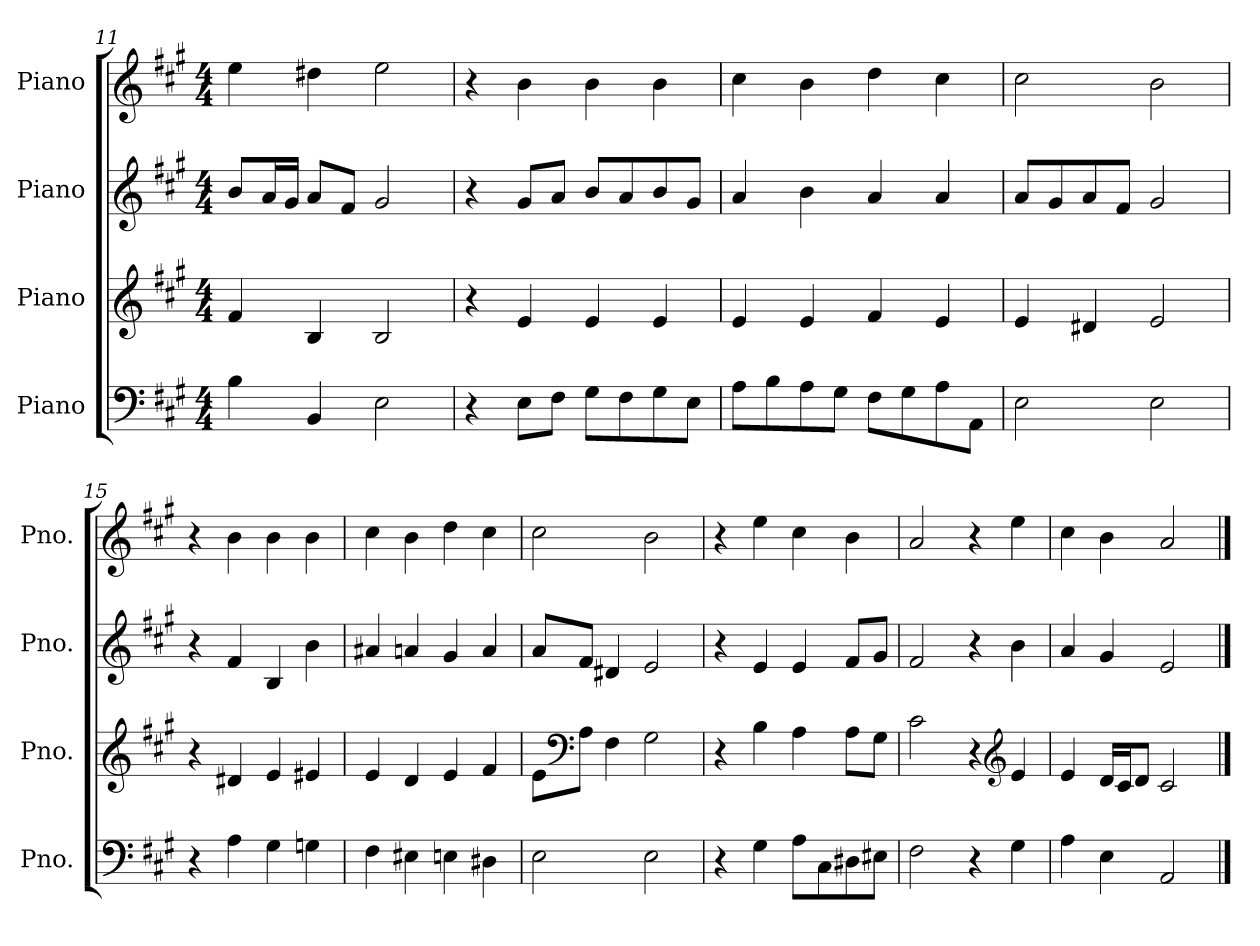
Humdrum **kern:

**kern	**kern	**kern	**kern
*part4	*part3	*part2	*part1
*staff4	*staff3	*staff2	*staff1
*I"Piano	*I"Piano	*I"Piano	*I"Piano
*I'Pno.	*I'Pno.	*I'Pno.	*I'Pno.
*clefF4	*clefG2	*clefG2	*clefG2
*k[f#c#g#]	*k[f#c#g#]	*k[f#c#g#]	*k[f#c#g#]
*M4/4	*M4/4	*M4/4	*M4/4
=11	=11	=11	=11
4B\	4f#/	8b/L	4ee\
.	.	16a/L	.
.	.	16g#/JJ	.
4BB/	4B/	8a/L	4dd#X\
.	.	8f#/J	.
2E\	2B/	2g#/	2ee\
=12	=12	=12	=12
4r	4r	4r	4r
8E\L	4e/	8g#/L	4b\
8F#\J	.	8a/J	.
8G#\L	4e/	8b/L	4b\
8F#\	.	8a/	.
8G#\	4e/	8b/	4b\
8E\J	.	8g#/J	.
!!LO:LB:g=z
=13	=13	=13	=13
8A\L	4e/	4a/	4cc#\
8B\	.	.	.
8A\	4e/	4b\	4b\
8G#\J	.	.	.
8F#\L	4f#/	4a/	4dd\
8G#\	.	.	.
8A\	4e/	4a/	4cc#\
8AA\J	.	.	.
=14	=14	=14	=14
2E\	4e/	8a/L	2cc#\
.	.	8g#/	.
.	4d#X/	8a/	.
.	.	8f#/J	.
2E\	2e/	2g#/	2b\
=15	=15	=15	=15
4r	4r	4r	4r
4A\	4d#X/	4f#/	4b\
4G#\	4e/	4B/	4b\
4Gn\	4e#X/	4b\	4b\
=16	=16	=16	=16
4F#\	4e/	4a#X/	4cc#\
4E#X\	4d/	4an/	4b\
4En\	4e/	4g#/	4dd\
4D#X\	4f#/	4a/	4cc#\
=17	=17	=17	=17
2E\	8e\L	8a/L	2cc#\
*	*clefF4	*	*
.	8A\J	8f#/J	.
.	4F#\	4d#X/	.
2E\	2G#\	2e/	2b\
=18	=18	=18	=18
4r	4r	4r	4r
4G#\	4B\	4e/	4ee\
8A\L	4A\	4e/	4cc#\
8C#\	.	.	.
8D#X\	8A\L	8f#/L	4b\
8E#X\J	8G#\J	8g#/J	.
!!LO:PB:g=z
=19	=19	=19	=19
2F#\	2c#\	2f#/	2a/
4r	4r	4r	4r
*	*clefG2	*	*
4G#\	4e/	4b\	4ee\
=20	=20	=20	=20
4A\	4e/	4a/	4cc#\
4E\	16d/LL	4g#/	4b\
.	16c#/J	.	.
.	8d/J	.	.
2AA/	2c#/	2e/	2a/
==	==	==	==
*-	*-	*-	*-
